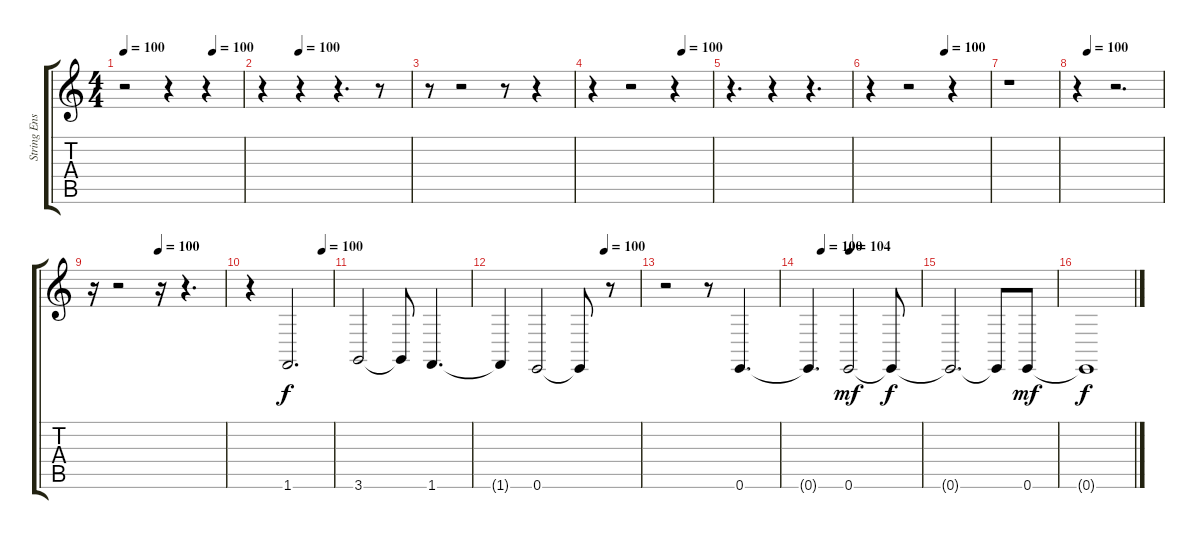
\track ("String Ensemble" "String Ens") {instrument stringensemble1}
\staff {score tabs}
\tuning (E4 B3 G3 D3 A2 E2) {hide}
\ts (4 4)
\tempo 100
\tempo (100 0.75)
\clef g2
\ks c
r.2{dy f} r.4 r.4 |
\tempo (100 0.25)
r.4 r.4 r.4{d} r.8 |
r.8 r.2 r.8 r.4 |
\tempo (100 0.75)
r.4 r.2 r.4 |
r.4{d} r.4 r.4{d} |
\tempo (100 0.625)
r.4 r.2 r.4 |
r.1 |
\tempo (100 0.125)
r.4 r.2{d} |
\tempo (100 0.5)
r.16 r.2 r.16 r.4{d} |
\tempo (100 0.875)
r.4 1.6.2{d} |
3.6.2 3.6{t}.8 1.6.4{d} |
\tempo (100 0.75)
1.6{t}.4 0.6.2 0.6{t}.8 r.8 |
r.2 r.8 0.6.4{d} |
\tempo (100 0.125)
\tempo (104 0.375)
0.6{t}.4{d} 0.6.2{dy mf} 0.6{t}.8{dy f} |
0.6{t}.2{d} 0.6{t}.8 0.6.8{dy mf} |
0.6{t}.1{dy f}
